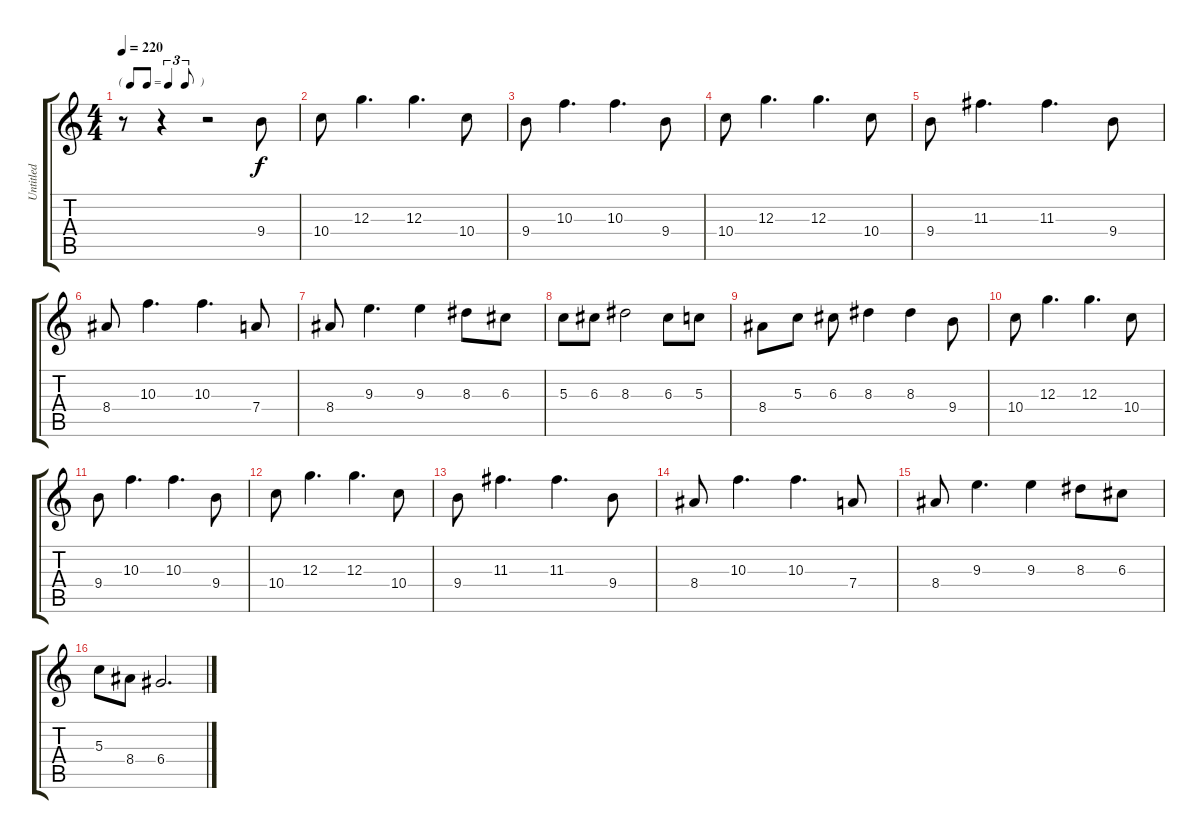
\track ("Untitled" "Untitled") {instrument acousticguitarnylon}
\staff {score tabs}
\tuning (E4 B3 G3 D3 A2 E2) {hide}
\ts (4 4)
\tf triplet8th
\tempo 220
\clef g2
\ks c
r.8{dy f instrument acousticguitarnylon} r.4 r.2 9.4.8 |
10.4.8 12.3.4{d} 12.3.4{d} 10.4.8 |
9.4.8 10.3.4{d} 10.3.4{d} 9.4.8 |
10.4.8 12.3.4{d} 12.3.4{d} 10.4.8 |
9.4.8 11.3.4{d} 11.3.4{d} 9.4.8 |
8.4.8 10.3.4{d} 10.3.4{d} 7.4.8 |
8.4.8 9.3.4{d} 9.3.4 8.3.8 6.3.8 |
5.3.8 6.3.8 8.3.2 6.3.8 5.3.8 |
8.4.8 5.3.8 6.3.8 8.3.4 8.3.4 9.4.8 |
10.4.8 12.3.4{d} 12.3.4{d} 10.4.8 |
9.4.8 10.3.4{d} 10.3.4{d} 9.4.8 |
10.4.8 12.3.4{d} 12.3.4{d} 10.4.8 |
9.4.8 11.3.4{d} 11.3.4{d} 9.4.8 |
8.4.8 10.3.4{d} 10.3.4{d} 7.4.8 |
8.4.8 9.3.4{d} 9.3.4 8.3.8 6.3.8 |
5.3.8 8.4.8 6.4.2{d}
